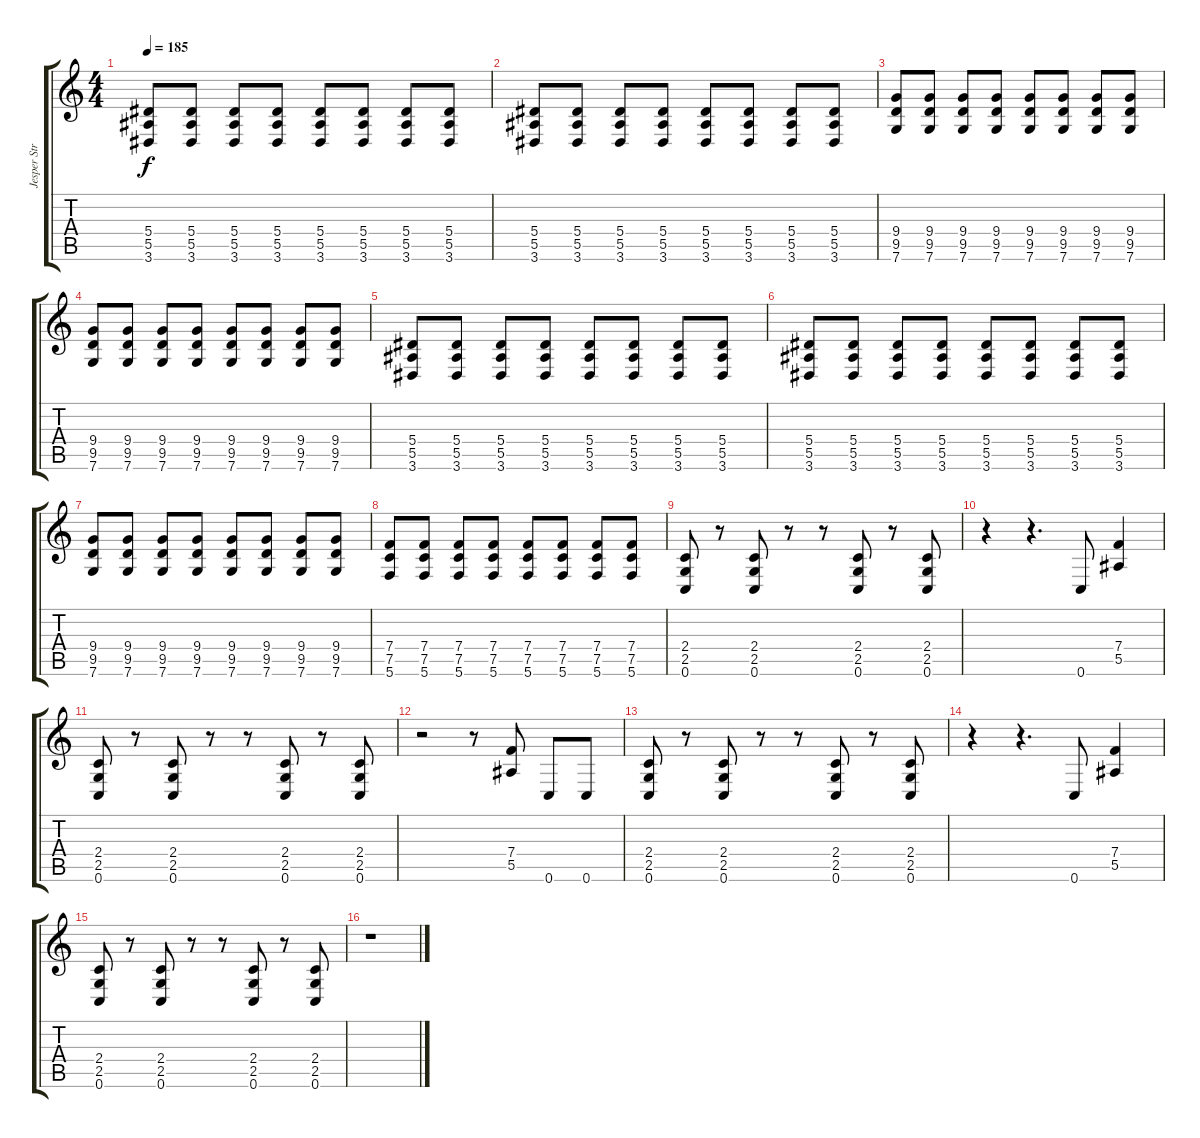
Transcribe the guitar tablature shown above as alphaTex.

\track ("Jesper Strömblad" "Jesper Str") {instrument distortionguitar}
\staff {score tabs}
\tuning (C4 G3 Eb3 Bb2 F2 C2) {hide}
\ts (4 4)
\tempo 185
\clef g2
\ks c
(5.4 5.5 3.6).8{dy f} (5.4 5.5 3.6).8 (5.4 5.5 3.6).8 (5.4 5.5 3.6).8 (5.4 5.5 3.6).8 (5.4 5.5 3.6).8 (5.4 5.5 3.6).8 (5.4 5.5 3.6).8 |
(5.4 5.5 3.6).8 (5.4 5.5 3.6).8 (5.4 5.5 3.6).8 (5.4 5.5 3.6).8 (5.4 5.5 3.6).8 (5.4 5.5 3.6).8 (5.4 5.5 3.6).8 (5.4 5.5 3.6).8 |
(9.4 9.5 7.6).8 (9.4 9.5 7.6).8 (9.4 9.5 7.6).8 (9.4 9.5 7.6).8 (9.4 9.5 7.6).8 (9.4 9.5 7.6).8 (9.4 9.5 7.6).8 (9.4 9.5 7.6).8 |
(9.4 9.5 7.6).8 (9.4 9.5 7.6).8 (9.4 9.5 7.6).8 (9.4 9.5 7.6).8 (9.4 9.5 7.6).8 (9.4 9.5 7.6).8 (9.4 9.5 7.6).8 (9.4 9.5 7.6).8 |
(5.4 5.5 3.6).8 (5.4 5.5 3.6).8 (5.4 5.5 3.6).8 (5.4 5.5 3.6).8 (5.4 5.5 3.6).8 (5.4 5.5 3.6).8 (5.4 5.5 3.6).8 (5.4 5.5 3.6).8 |
(5.4 5.5 3.6).8 (5.4 5.5 3.6).8 (5.4 5.5 3.6).8 (5.4 5.5 3.6).8 (5.4 5.5 3.6).8 (5.4 5.5 3.6).8 (5.4 5.5 3.6).8 (5.4 5.5 3.6).8 |
(9.4 9.5 7.6).8 (9.4 9.5 7.6).8 (9.4 9.5 7.6).8 (9.4 9.5 7.6).8 (9.4 9.5 7.6).8 (9.4 9.5 7.6).8 (9.4 9.5 7.6).8 (9.4 9.5 7.6).8 |
(7.4 7.5 5.6).8 (7.4 7.5 5.6).8 (7.4 7.5 5.6).8 (7.4 7.5 5.6).8 (7.4 7.5 5.6).8 (7.4 7.5 5.6).8 (7.4 7.5 5.6).8 (7.4 7.5 5.6).8 |
(2.4 2.5 0.6).8 r.8 (2.4 2.5 0.6).8 r.8 r.8 (2.4 2.5 0.6).8 r.8 (2.4 2.5 0.6).8 |
r.4 r.4{d} 0.6.8 (7.4 5.5).4 |
(2.4 2.5 0.6).8 r.8 (2.4 2.5 0.6).8 r.8 r.8 (2.4 2.5 0.6).8 r.8 (2.4 2.5 0.6).8 |
r.2 r.8 (7.4 5.5).8 0.6.8 0.6.8 |
(2.4 2.5 0.6).8 r.8 (2.4 2.5 0.6).8 r.8 r.8 (2.4 2.5 0.6).8 r.8 (2.4 2.5 0.6).8 |
r.4 r.4{d} 0.6.8 (7.4 5.5).4 |
(2.4 2.5 0.6).8 r.8 (2.4 2.5 0.6).8 r.8 r.8 (2.4 2.5 0.6).8 r.8 (2.4 2.5 0.6).8 |
r.1
